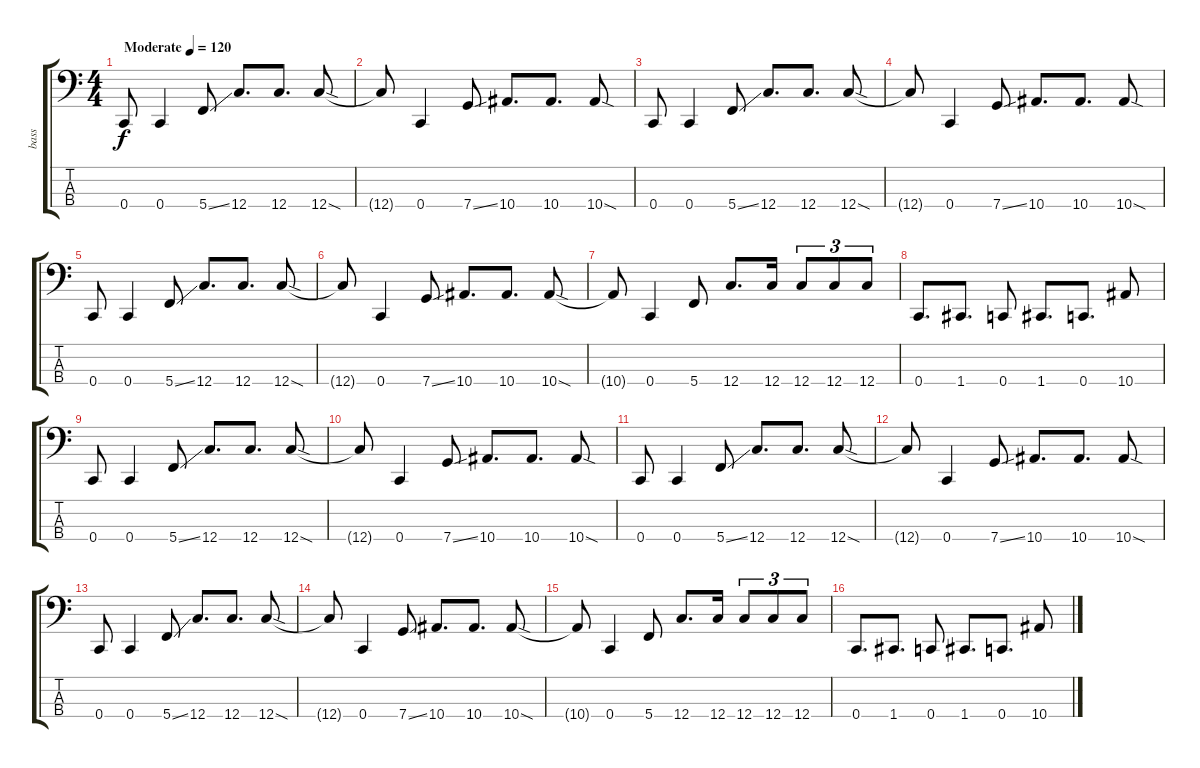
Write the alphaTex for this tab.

\track ("bass" "bass") {instrument electricbassfinger}
\staff {score tabs}
\tuning (F2 C2 G1 C1) {hide}
\ts (4 4)
\tempo (120 "Moderate")
\clef f4
\ks c
0.4.8{dy f instrument electricbassfinger} 0.4.4 5.4{ss}.8 12.4.8{d} 12.4.8{d} 12.4{sod}.8 |
12.4{t}.8 0.4.4 7.4{ss}.8 10.4.8{d} 10.4.8{d} 10.4{sod}.8 |
0.4.8 0.4.4 5.4{ss}.8 12.4.8{d} 12.4.8{d} 12.4{sod}.8 |
12.4{t}.8 0.4.4 7.4{ss}.8 10.4.8{d} 10.4.8{d} 10.4{sod}.8 |
0.4.8 0.4.4 5.4{ss}.8 12.4.8{d} 12.4.8{d} 12.4{sod}.8 |
12.4{t}.8 0.4.4 7.4{ss}.8 10.4.8{d} 10.4.8{d} 10.4{sod}.8 |
10.4{t}.8 0.4.4 5.4.8 12.4.8{d} 12.4.16 12.4.8{tu (3 2)} 12.4.8{tu (3 2)} 12.4.8{tu (3 2)} |
0.4.8{d} 1.4.8{d} 0.4.8 1.4.8{d} 0.4.8{d} 10.4.8 |
0.4.8 0.4.4 5.4{ss}.8 12.4.8{d} 12.4.8{d} 12.4{sod}.8 |
12.4{t}.8 0.4.4 7.4{ss}.8 10.4.8{d} 10.4.8{d} 10.4{sod}.8 |
0.4.8 0.4.4 5.4{ss}.8 12.4.8{d} 12.4.8{d} 12.4{sod}.8 |
12.4{t}.8 0.4.4 7.4{ss}.8 10.4.8{d} 10.4.8{d} 10.4{sod}.8 |
0.4.8 0.4.4 5.4{ss}.8 12.4.8{d} 12.4.8{d} 12.4{sod}.8 |
12.4{t}.8 0.4.4 7.4{ss}.8 10.4.8{d} 10.4.8{d} 10.4{sod}.8 |
10.4{t}.8 0.4.4 5.4.8 12.4.8{d} 12.4.16 12.4.8{tu (3 2)} 12.4.8{tu (3 2)} 12.4.8{tu (3 2)} |
0.4.8{d} 1.4.8{d} 0.4.8 1.4.8{d} 0.4.8{d} 10.4.8
